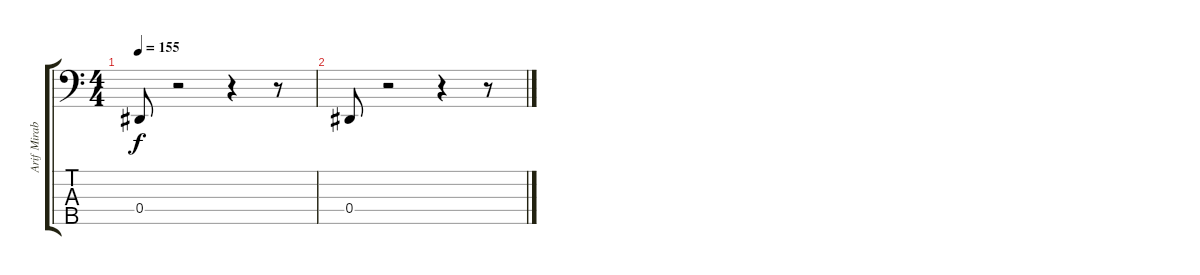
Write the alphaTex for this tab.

\track ("Arif Mirabdolbaghi" "Arif Mirab") {instrument electricbassfinger}
\staff {score tabs}
\tuning (Gb2 Db2 Ab1 Eb1 Bb0) {hide}
\ts (4 4)
\tempo 155
\clef f4
\ks c
0.4.8{dy f} r.2 r.4 r.8 |
0.4.8 r.2 r.4 r.8
